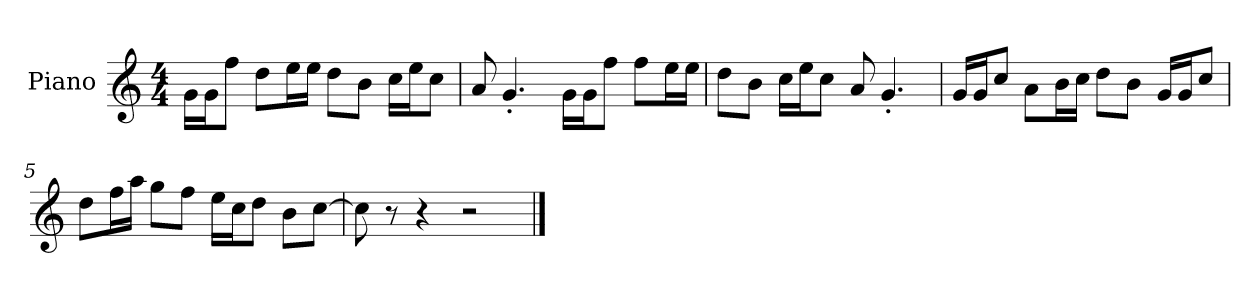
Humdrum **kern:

**kern
*part1
*staff1
*I"Piano
*I'P-no
*clefG2
*k[]
*M4/4
*MM90
=1
16g\LL
16g\J
8ff\J
8dd\L
16ee\L
16ee\JJ
8dd\L
8b\J
16cc\LL
16ee\J
8cc\J
=2
8a/
4.g'/
16g\LL
16g\J
8ff\J
8ff\L
16ee\L
16ee\JJ
=3
8dd\L
8b\J
16cc\LL
16ee\J
8cc\J
8a/
4.g'/
=4
16g/LL
16g/J
8cc/J
8a\L
16b\L
16cc\JJ
8dd\L
8b\J
16g/LL
16g/J
8cc/J
!!LO:LB:g=z
=5
8dd\L
16ff\L
16aa\JJ
8gg\L
8ff\J
16ee\LL
16cc\J
8dd\J
8b\L
[8cc\J
=6
8cc\]
8r
4r
2r
==
*-
